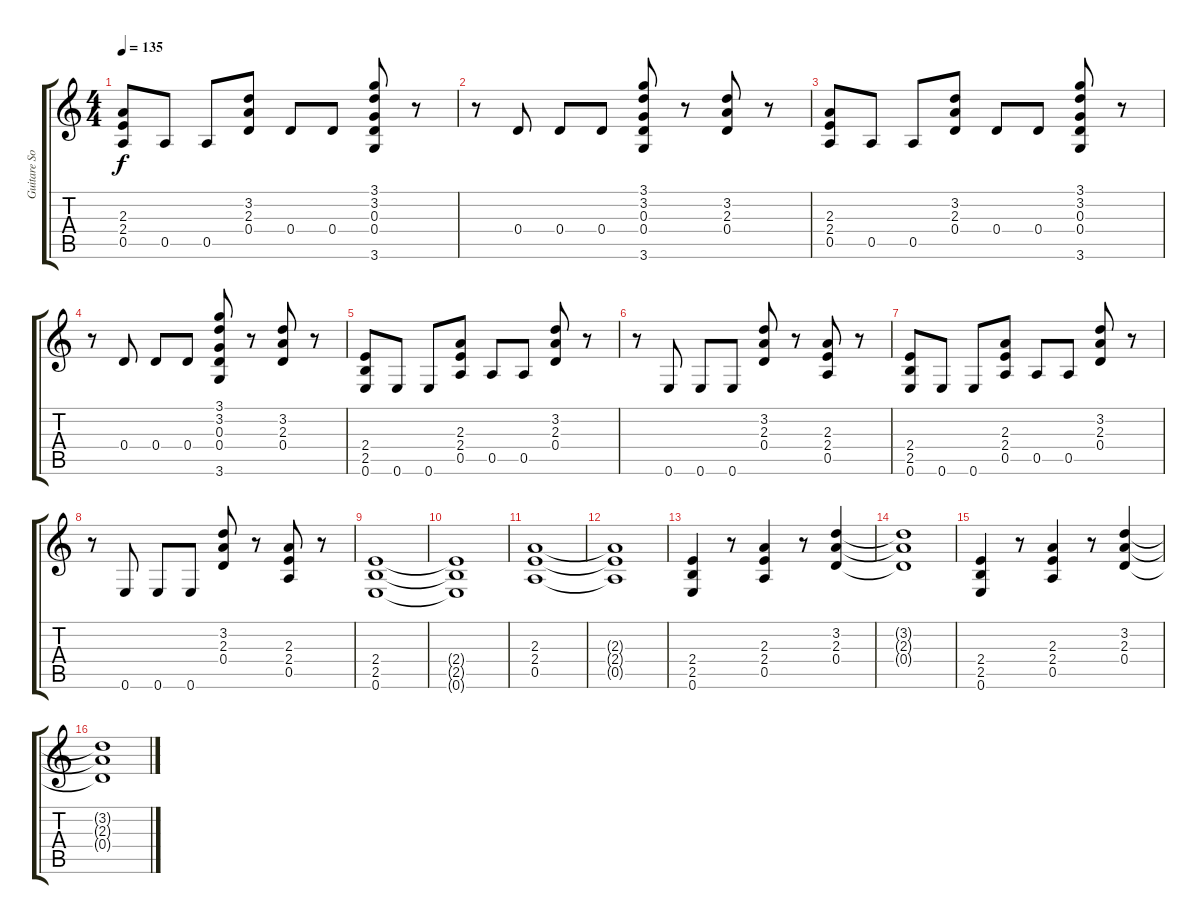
\track ("Guitare Solo" "Guitare So") {instrument distortionguitar}
\staff {score tabs}
\tuning (E4 B3 G3 D3 A2 E2) {hide}
\ts (4 4)
\tempo 135
\clef g2
\ks c
(2.3 2.4 0.5).8{dy f} 0.5.8 0.5.8 (3.2 2.3 0.4).8 0.4.8 0.4.8 (3.1 3.2 0.3 0.4 3.6).8 r.8 |
r.8 0.4.8 0.4.8 0.4.8 (3.1 3.2 0.3 0.4 3.6).8 r.8 (3.2 2.3 0.4).8 r.8 |
(2.3 2.4 0.5).8 0.5.8 0.5.8 (3.2 2.3 0.4).8 0.4.8 0.4.8 (3.1 3.2 0.3 0.4 3.6).8 r.8 |
r.8 0.4.8 0.4.8 0.4.8 (3.1 3.2 0.3 0.4 3.6).8 r.8 (3.2 2.3 0.4).8 r.8 |
(2.4 2.5 0.6).8 0.6.8 0.6.8 (2.3 2.4 0.5).8 0.5.8 0.5.8 (3.2 2.3 0.4).8 r.8 |
r.8 0.6.8 0.6.8 0.6.8 (3.2 2.3 0.4).8 r.8 (2.3 2.4 0.5).8 r.8 |
(2.4 2.5 0.6).8 0.6.8 0.6.8 (2.3 2.4 0.5).8 0.5.8 0.5.8 (3.2 2.3 0.4).8 r.8 |
r.8 0.6.8 0.6.8 0.6.8 (3.2 2.3 0.4).8 r.8 (2.3 2.4 0.5).8 r.8 |
(2.4 2.5 0.6).1 |
(2.4{t} 2.5{t} 0.6{t}).1 |
(2.3 2.4 0.5).1 |
(2.3{t} 2.4{t} 0.5{t}).1 |
(2.4 2.5 0.6).4 r.8 (2.3 2.4 0.5).4 r.8 (3.2 2.3 0.4).4 |
(3.2{t} 2.3{t} 0.4{t}).1 |
(2.4 2.5 0.6).4 r.8 (2.3 2.4 0.5).4 r.8 (3.2 2.3 0.4).4 |
(3.2{t} 2.3{t} 0.4{t}).1
